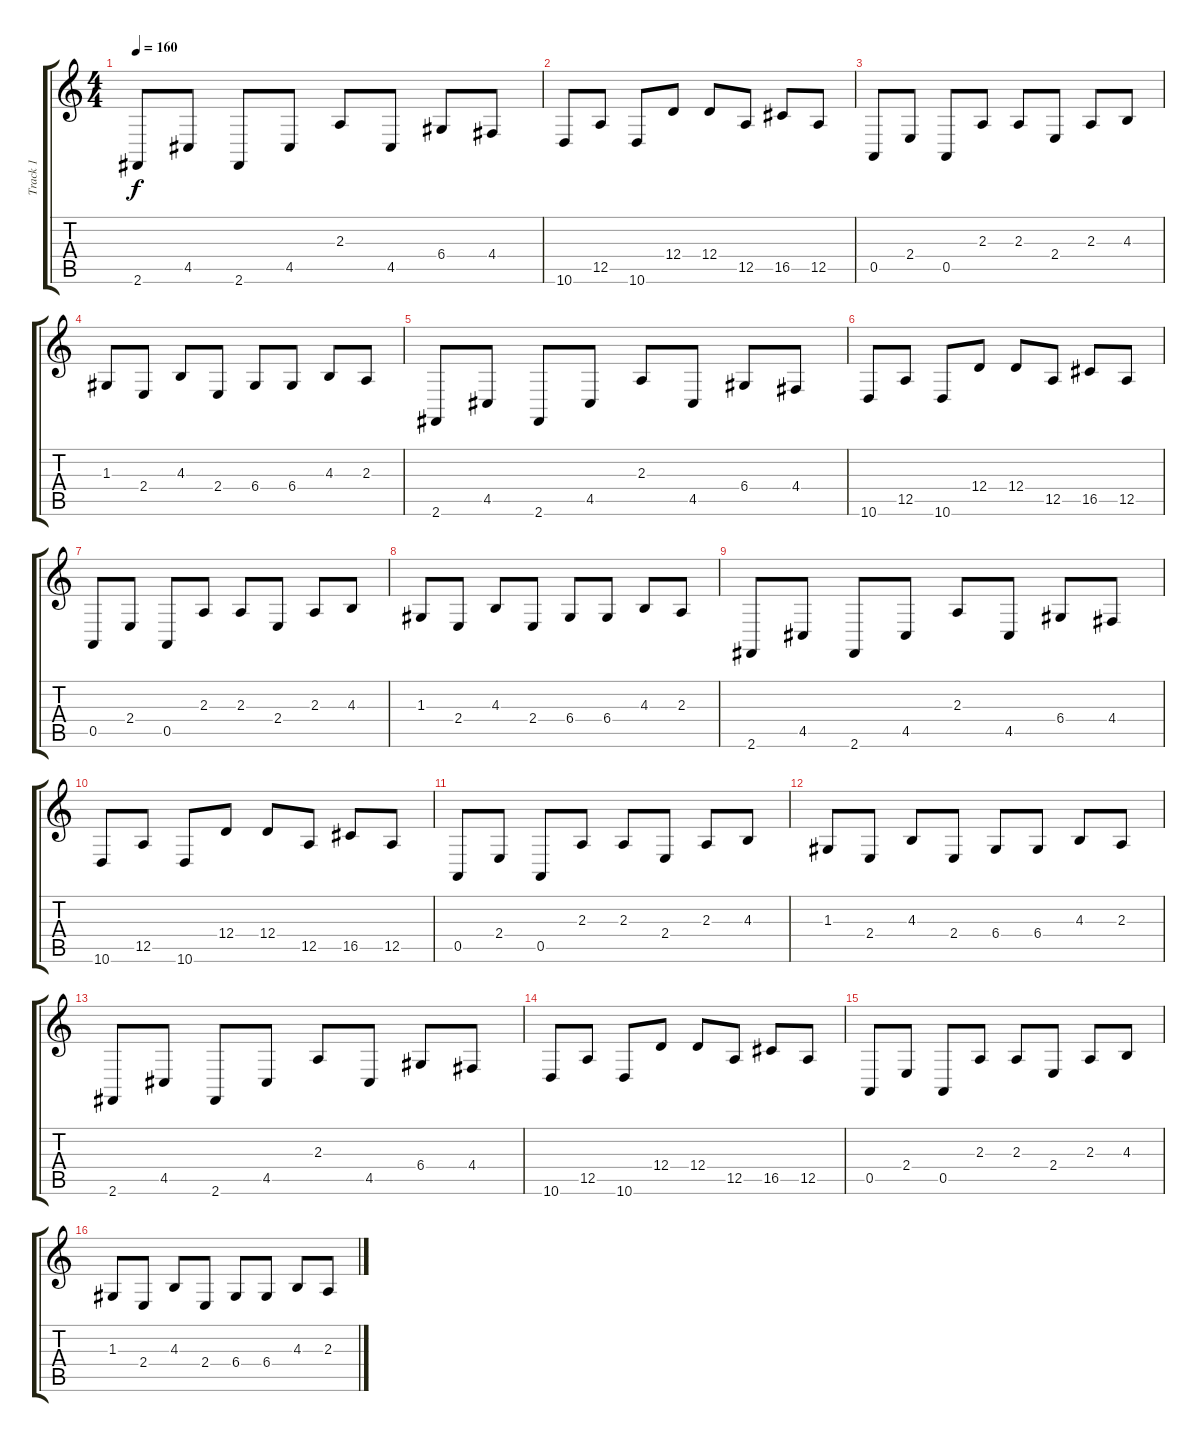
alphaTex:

\track ("Track 1" "Track 1") {instrument electricgrandpiano}
\staff {score tabs}
\tuning (E4 B3 G3 D3 A2 E2) {hide}
\ts (4 4)
\tempo 160
\clef g2
\ks c
2.6.8{dy f instrument electricgrandpiano} 4.5.8 2.6.8 4.5.8 2.3.8 4.5.8 6.4.8 4.4.8 |
10.6.8 12.5.8 10.6.8 12.4.8 12.4.8 12.5.8 16.5.8 12.5.8 |
0.5.8 2.4.8 0.5.8 2.3.8 2.3.8 2.4.8 2.3.8 4.3.8 |
1.3.8 2.4.8 4.3.8 2.4.8 6.4.8 6.4.8 4.3.8 2.3.8 |
2.6.8 4.5.8 2.6.8 4.5.8 2.3.8 4.5.8 6.4.8 4.4.8 |
10.6.8 12.5.8 10.6.8 12.4.8 12.4.8 12.5.8 16.5.8 12.5.8 |
0.5.8 2.4.8 0.5.8 2.3.8 2.3.8 2.4.8 2.3.8 4.3.8 |
1.3.8 2.4.8 4.3.8 2.4.8 6.4.8 6.4.8 4.3.8 2.3.8 |
2.6.8 4.5.8 2.6.8 4.5.8 2.3.8 4.5.8 6.4.8 4.4.8 |
10.6.8 12.5.8 10.6.8 12.4.8 12.4.8 12.5.8 16.5.8 12.5.8 |
0.5.8 2.4.8 0.5.8 2.3.8 2.3.8 2.4.8 2.3.8 4.3.8 |
1.3.8 2.4.8 4.3.8 2.4.8 6.4.8 6.4.8 4.3.8 2.3.8 |
2.6.8 4.5.8 2.6.8 4.5.8 2.3.8 4.5.8 6.4.8 4.4.8 |
10.6.8 12.5.8 10.6.8 12.4.8 12.4.8 12.5.8 16.5.8 12.5.8 |
0.5.8 2.4.8 0.5.8 2.3.8 2.3.8 2.4.8 2.3.8 4.3.8 |
1.3.8 2.4.8 4.3.8 2.4.8 6.4.8 6.4.8 4.3.8 2.3.8
